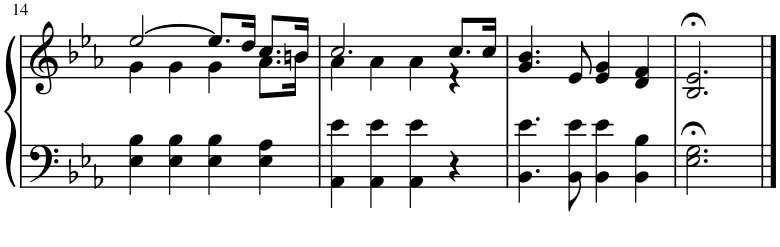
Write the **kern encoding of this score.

**kern	**kern
*part1	*part1
*staff2	*staff1
*I"Piano	*
*I'Pno.	*
!!LO:PB:g=z
*clefF4	*clefG2
*k[b-e-a-]	*k[b-e-a-]
*M4/4	*M4/4
=14	=14
*	*^
4E-\ 4B-\	[2ee-/	4g\
4E-\ 4B-\	.	4g\
4E-\ 4B-\	8.ee-/L]	4g\
.	16dd/Jk	.
4E-\ 4A-\	8.cc/L	8.a-\L
.	16bn/Jk	16b\Jk
=15	=15	=15
4AA-\ 4e-\	2.cc/	4a-\
4AA-\ 4e-\	.	4a-\
4AA-\ 4e-\	.	4a-\
4r	8.cc/L	4r
.	16cc/Jk	.
*	*v	*v
=16	=16
4.BB-\ 4.e-\	4.g/ 4.b-/
8BB-\ 8e-\	8e-/
4BB-\ 4e-\	4e-/ 4g/
4BB-\ 4B-\	4d/ 4f/
=17	=17
2.E-\;< 2.G\;<	2.B-/;< 2.e-/;<
==	==
*-	*-
